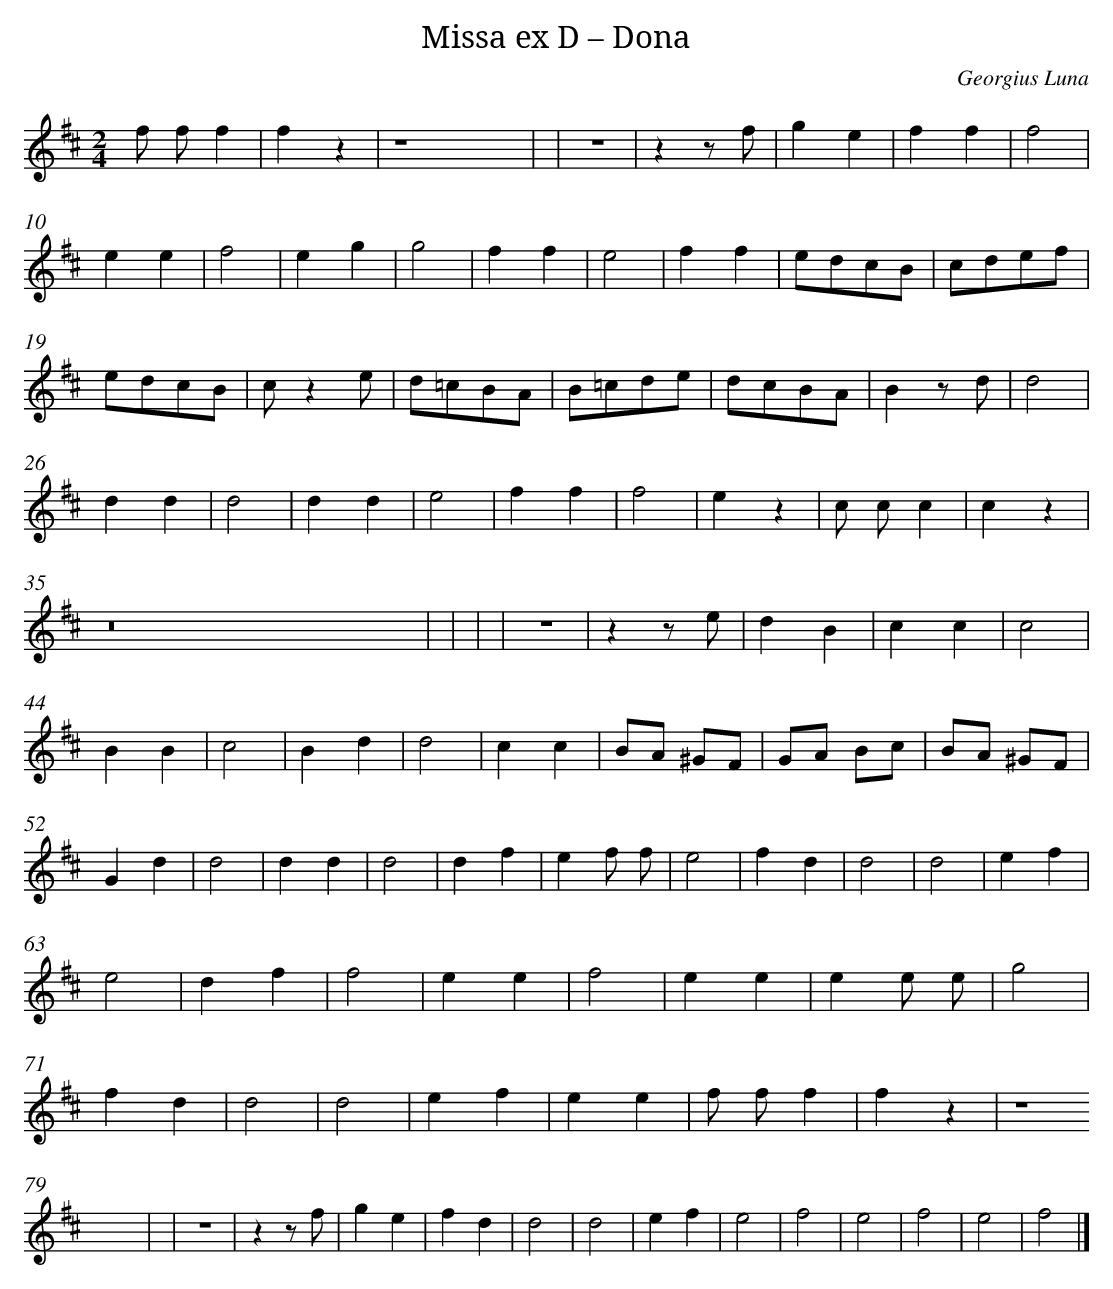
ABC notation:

X:1
T: Missa ex D – Dona
C: Georgius Luna
L: 1/4
M: 2/4
V: 1 clef=treble
V: 2 clef=treble
V: 3 clef=treble
V: 4 clef=treble
V: 5 clef=treble
V: 6 clef=treble
V: 7
V: 8 clef=tenor
V: 9 clef=treble
V: 10 clef=treble
V: 11 clef=bass
K: D
[V:1] x2 |
[V:2] x2 |
[V:3] x2 |
[V:4] x2 |
[V:5] x2 |
[V:6] x2 |
[V:7] f/ f/f |
[V:8] x2 |
[V:9] x2 |
[V:10] x2 |
[V:11] x2 |
[V:1] x2 |
[V:2] x2 |
[V:3] x2 |
[V:4] x2 |
[V:5] x2 |
[V:6] x2 |
[V:7] fz |
[V:8] x2 |
[V:9] x2 |
[V:10] x2 |
[V:11] x2 |
[V:1] x2 |
[V:2] x2 |
[V:3] x2 |
[V:4] x2 |
[V:5] x2 |
[V:6] x2 |
[V:7] z4 |
[V:8] x2 |
[V:9] x2 |
[V:10] x2 |
[V:11] x2 |
[V:1] x2 |
[V:2] x2 |
[V:3] x2 |
[V:4] x2 |
[V:5] x2 |
[V:6] x2 |
[V:7]  |
[V:8] x2 |
[V:9] x2 |
[V:10] x2 |
[V:11] x2 |
[V:1] x2 |
[V:2] x2 |
[V:3] x2 |
[V:4] x2 |
[V:5] x2 |
[V:6] x2 |
[V:7] z2 |
[V:8] x2 |
[V:9] x2 |
[V:10] x2 |
[V:11] x2 |
[V:1] x2 |
[V:2] x2 |
[V:3] x2 |
[V:4] x2 |
[V:5] x2 |
[V:6] x2 |
[V:7] zz/ f/ |
[V:8] x2 |
[V:9] x2 |
[V:10] x2 |
[V:11] x2 |
[V:1] x2 |
[V:2] x2 |
[V:3] x2 |
[V:4] x2 |
[V:5] x2 |
[V:6] x2 |
[V:7] ge |
[V:8] x2 |
[V:9] x2 |
[V:10] x2 |
[V:11] x2 |
[V:1] x2 |
[V:2] x2 |
[V:3] x2 |
[V:4] x2 |
[V:5] x2 |
[V:6] x2 |
[V:7] ff |
[V:8] x2 |
[V:9] x2 |
[V:10] x2 |
[V:11] x2 |
[V:1] x2 |
[V:2] x2 |
[V:3] x2 |
[V:4] x2 |
[V:5] x2 |
[V:6] x2 |
[V:7] f2 |
[V:8] x2 |
[V:9] x2 |
[V:10] x2 |
[V:11] x2 |
[V:1] x2 |
[V:2] x2 |
[V:3] x2 |
[V:4] x2 |
[V:5] x2 |
[V:6] x2 |
[V:7] ee |
[V:8] x2 |
[V:9] x2 |
[V:10] x2 |
[V:11] x2 |
[V:1] x2 |
[V:2] x2 |
[V:3] x2 |
[V:4] x2 |
[V:5] x2 |
[V:6] x2 |
[V:7] f2 |
[V:8] x2 |
[V:9] x2 |
[V:10] x2 |
[V:11] x2 |
[V:1] x2 |
[V:2] x2 |
[V:3] x2 |
[V:4] x2 |
[V:5] x2 |
[V:6] x2 |
[V:7] eg |
[V:8] x2 |
[V:9] x2 |
[V:10] x2 |
[V:11] x2 |
[V:1] x2 |
[V:2] x2 |
[V:3] x2 |
[V:4] x2 |
[V:5] x2 |
[V:6] x2 |
[V:7] g2 |
[V:8] x2 |
[V:9] x2 |
[V:10] x2 |
[V:11] x2 |
[V:1] x2 |
[V:2] x2 |
[V:3] x2 |
[V:4] x2 |
[V:5] x2 |
[V:6] x2 |
[V:7] ff |
[V:8] x2 |
[V:9] x2 |
[V:10] x2 |
[V:11] x2 |
[V:1] x2 |
[V:2] x2 |
[V:3] x2 |
[V:4] x2 |
[V:5] x2 |
[V:6] x2 |
[V:7] e2 |
[V:8] x2 |
[V:9] x2 |
[V:10] x2 |
[V:11] x2 |
[V:1] x2 |
[V:2] x2 |
[V:3] x2 |
[V:4] x2 |
[V:5] x2 |
[V:6] x2 |
[V:7] ff |
[V:8] x2 |
[V:9] x2 |
[V:10] x2 |
[V:11] x2 |
[V:1] x2 |
[V:2] x2 |
[V:3] x2 |
[V:4] x2 |
[V:5] x2 |
[V:6] x2 |
[V:7] e/d/c/B/ |
[V:8] x2 |
[V:9] x2 |
[V:10] x2 |
[V:11] x2 |
[V:1] x2 |
[V:2] x2 |
[V:3] x2 |
[V:4] x2 |
[V:5] x2 |
[V:6] x2 |
[V:7] c/d/e/f/ |
[V:8] x2 |
[V:9] x2 |
[V:10] x2 |
[V:11] x2 |
[V:1] x2 |
[V:2] x2 |
[V:3] x2 |
[V:4] x2 |
[V:5] x2 |
[V:6] x2 |
[V:7] e/d/c/B/ |
[V:8] x2 |
[V:9] x2 |
[V:10] x2 |
[V:11] x2 |
[V:1] x2 |
[V:2] x2 |
[V:3] x2 |
[V:4] x2 |
[V:5] x2 |
[V:6] x2 |
[V:7] c/ze/ |
[V:8] x2 |
[V:9] x2 |
[V:10] x2 |
[V:11] x2 |
[V:1] x2 |
[V:2] x2 |
[V:3] x2 |
[V:4] x2 |
[V:5] x2 |
[V:6] x2 |
[V:7] d/=c/B/A/ |
[V:8] x2 |
[V:9] x2 |
[V:10] x2 |
[V:11] x2 |
[V:1] x2 |
[V:2] x2 |
[V:3] x2 |
[V:4] x2 |
[V:5] x2 |
[V:6] x2 |
[V:7] B/=c/d/e/ |
[V:8] x2 |
[V:9] x2 |
[V:10] x2 |
[V:11] x2 |
[V:1] x2 |
[V:2] x2 |
[V:3] x2 |
[V:4] x2 |
[V:5] x2 |
[V:6] x2 |
[V:7] d/c/B/A/ |
[V:8] x2 |
[V:9] x2 |
[V:10] x2 |
[V:11] x2 |
[V:1] x2 |
[V:2] x2 |
[V:3] x2 |
[V:4] x2 |
[V:5] x2 |
[V:6] x2 |
[V:7] Bz/ d/ |
[V:8] x2 |
[V:9] x2 |
[V:10] x2 |
[V:11] x2 |
[V:1] x2 |
[V:2] x2 |
[V:3] x2 |
[V:4] x2 |
[V:5] x2 |
[V:6] x2 |
[V:7] d2 |
[V:8] x2 |
[V:9] x2 |
[V:10] x2 |
[V:11] x2 |
[V:1] x2 |
[V:2] x2 |
[V:3] x2 |
[V:4] x2 |
[V:5] x2 |
[V:6] x2 |
[V:7] dd |
[V:8] x2 |
[V:9] x2 |
[V:10] x2 |
[V:11] x2 |
[V:1] x2 |
[V:2] x2 |
[V:3] x2 |
[V:4] x2 |
[V:5] x2 |
[V:6] x2 |
[V:7] d2 |
[V:8] x2 |
[V:9] x2 |
[V:10] x2 |
[V:11] x2 |
[V:1] x2 |
[V:2] x2 |
[V:3] x2 |
[V:4] x2 |
[V:5] x2 |
[V:6] x2 |
[V:7] dd |
[V:8] x2 |
[V:9] x2 |
[V:10] x2 |
[V:11] x2 |
[V:1] x2 |
[V:2] x2 |
[V:3] x2 |
[V:4] x2 |
[V:5] x2 |
[V:6] x2 |
[V:7] e2 |
[V:8] x2 |
[V:9] x2 |
[V:10] x2 |
[V:11] x2 |
[V:1] x2 |
[V:2] x2 |
[V:3] x2 |
[V:4] x2 |
[V:5] x2 |
[V:6] x2 |
[V:7] ff |
[V:8] x2 |
[V:9] x2 |
[V:10] x2 |
[V:11] x2 |
[V:1] x2 |
[V:2] x2 |
[V:3] x2 |
[V:4] x2 |
[V:5] x2 |
[V:6] x2 |
[V:7] f2 |
[V:8] x2 |
[V:9] x2 |
[V:10] x2 |
[V:11] x2 |
[V:1] x2 |
[V:2] x2 |
[V:3] x2 |
[V:4] x2 |
[V:5] x2 |
[V:6] x2 |
[V:7] ez |
[V:8] x2 |
[V:9] x2 |
[V:10] x2 |
[V:11] x2 |
[V:1] x2 |
[V:2] x2 |
[V:3] x2 |
[V:4] x2 |
[V:5] x2 |
[V:6] x2 |
[V:7] c/ c/c |
[V:8] x2 |
[V:9] x2 |
[V:10] x2 |
[V:11] x2 |
[V:1] x2 |
[V:2] x2 |
[V:3] x2 |
[V:4] x2 |
[V:5] x2 |
[V:6] x2 |
[V:7] cz |
[V:8] x2 |
[V:9] x2 |
[V:10] x2 |
[V:11] x2 |
[V:1] x2 |
[V:2] x2 |
[V:3] x2 |
[V:4] x2 |
[V:5] x2 |
[V:6] x2 |
[V:7] z8 |
[V:8] x2 |
[V:9] x2 |
[V:10] x2 |
[V:11] x2 |
[V:1] x2 |
[V:2] x2 |
[V:3] x2 |
[V:4] x2 |
[V:5] x2 |
[V:6] x2 |
[V:7]  |
[V:8] x2 |
[V:9] x2 |
[V:10] x2 |
[V:11] x2 |
[V:1] x2 |
[V:2] x2 |
[V:3] x2 |
[V:4] x2 |
[V:5] x2 |
[V:6] x2 |
[V:7]  |
[V:8] x2 |
[V:9] x2 |
[V:10] x2 |
[V:11] x2 |
[V:1] x2 |
[V:2] x2 |
[V:3] x2 |
[V:4] x2 |
[V:5] x2 |
[V:6] x2 |
[V:7]  |
[V:8] x2 |
[V:9] x2 |
[V:10] x2 |
[V:11] x2 |
[V:1] x2 |
[V:2] x2 |
[V:3] x2 |
[V:4] x2 |
[V:5] x2 |
[V:6] x2 |
[V:7] z2 |
[V:8] x2 |
[V:9] x2 |
[V:10] x2 |
[V:11] x2 |
[V:1] x2 |
[V:2] x2 |
[V:3] x2 |
[V:4] x2 |
[V:5] x2 |
[V:6] x2 |
[V:7] zz/ e/ |
[V:8] x2 |
[V:9] x2 |
[V:10] x2 |
[V:11] x2 |
[V:1] x2 |
[V:2] x2 |
[V:3] x2 |
[V:4] x2 |
[V:5] x2 |
[V:6] x2 |
[V:7] dB |
[V:8] x2 |
[V:9] x2 |
[V:10] x2 |
[V:11] x2 |
[V:1] x2 |
[V:2] x2 |
[V:3] x2 |
[V:4] x2 |
[V:5] x2 |
[V:6] x2 |
[V:7] cc |
[V:8] x2 |
[V:9] x2 |
[V:10] x2 |
[V:11] x2 |
[V:1] x2 |
[V:2] x2 |
[V:3] x2 |
[V:4] x2 |
[V:5] x2 |
[V:6] x2 |
[V:7] c2 |
[V:8] x2 |
[V:9] x2 |
[V:10] x2 |
[V:11] x2 |
[V:1] x2 |
[V:2] x2 |
[V:3] x2 |
[V:4] x2 |
[V:5] x2 |
[V:6] x2 |
[V:7] BB |
[V:8] x2 |
[V:9] x2 |
[V:10] x2 |
[V:11] x2 |
[V:1] x2 |
[V:2] x2 |
[V:3] x2 |
[V:4] x2 |
[V:5] x2 |
[V:6] x2 |
[V:7] c2 |
[V:8] x2 |
[V:9] x2 |
[V:10] x2 |
[V:11] x2 |
[V:1] x2 |
[V:2] x2 |
[V:3] x2 |
[V:4] x2 |
[V:5] x2 |
[V:6] x2 |
[V:7] Bd |
[V:8] x2 |
[V:9] x2 |
[V:10] x2 |
[V:11] x2 |
[V:1] x2 |
[V:2] x2 |
[V:3] x2 |
[V:4] x2 |
[V:5] x2 |
[V:6] x2 |
[V:7] d2 |
[V:8] x2 |
[V:9] x2 |
[V:10] x2 |
[V:11] x2 |
[V:1] x2 |
[V:2] x2 |
[V:3] x2 |
[V:4] x2 |
[V:5] x2 |
[V:6] x2 |
[V:7] cc |
[V:8] x2 |
[V:9] x2 |
[V:10] x2 |
[V:11] x2 |
[V:1] x2 |
[V:2] x2 |
[V:3] x2 |
[V:4] x2 |
[V:5] x2 |
[V:6] x2 |
[V:7] B/A/ ^G/F/ |
[V:8] x2 |
[V:9] x2 |
[V:10] x2 |
[V:11] x2 |
[V:1] x2 |
[V:2] x2 |
[V:3] x2 |
[V:4] x2 |
[V:5] x2 |
[V:6] x2 |
[V:7] G/A/ B/c/ |
[V:8] x2 |
[V:9] x2 |
[V:10] x2 |
[V:11] x2 |
[V:1] x2 |
[V:2] x2 |
[V:3] x2 |
[V:4] x2 |
[V:5] x2 |
[V:6] x2 |
[V:7] B/A/ ^G/F/ |
[V:8] x2 |
[V:9] x2 |
[V:10] x2 |
[V:11] x2 |
[V:1] x2 |
[V:2] x2 |
[V:3] x2 |
[V:4] x2 |
[V:5] x2 |
[V:6] x2 |
[V:7] Gd |
[V:8] x2 |
[V:9] x2 |
[V:10] x2 |
[V:11] x2 |
[V:1] x2 |
[V:2] x2 |
[V:3] x2 |
[V:4] x2 |
[V:5] x2 |
[V:6] x2 |
[V:7] d2 |
[V:8] x2 |
[V:9] x2 |
[V:10] x2 |
[V:11] x2 |
[V:1] x2 |
[V:2] x2 |
[V:3] x2 |
[V:4] x2 |
[V:5] x2 |
[V:6] x2 |
[V:7] dd |
[V:8] x2 |
[V:9] x2 |
[V:10] x2 |
[V:11] x2 |
[V:1] x2 |
[V:2] x2 |
[V:3] x2 |
[V:4] x2 |
[V:5] x2 |
[V:6] x2 |
[V:7] d2 |
[V:8] x2 |
[V:9] x2 |
[V:10] x2 |
[V:11] x2 |
[V:1] x2 |
[V:2] x2 |
[V:3] x2 |
[V:4] x2 |
[V:5] x2 |
[V:6] x2 |
[V:7] df |
[V:8] x2 |
[V:9] x2 |
[V:10] x2 |
[V:11] x2 |
[V:1] x2 |
[V:2] x2 |
[V:3] x2 |
[V:4] x2 |
[V:5] x2 |
[V:6] x2 |
[V:7] ef/ f/ |
[V:8] x2 |
[V:9] x2 |
[V:10] x2 |
[V:11] x2 |
[V:1] x2 |
[V:2] x2 |
[V:3] x2 |
[V:4] x2 |
[V:5] x2 |
[V:6] x2 |
[V:7] e2 |
[V:8] x2 |
[V:9] x2 |
[V:10] x2 |
[V:11] x2 |
[V:1] x2 |
[V:2] x2 |
[V:3] x2 |
[V:4] x2 |
[V:5] x2 |
[V:6] x2 |
[V:7] fd |
[V:8] x2 |
[V:9] x2 |
[V:10] x2 |
[V:11] x2 |
[V:1] x2 |
[V:2] x2 |
[V:3] x2 |
[V:4] x2 |
[V:5] x2 |
[V:6] x2 |
[V:7] d2 |
[V:8] x2 |
[V:9] x2 |
[V:10] x2 |
[V:11] x2 |
[V:1] x2 |
[V:2] x2 |
[V:3] x2 |
[V:4] x2 |
[V:5] x2 |
[V:6] x2 |
[V:7] d2 |
[V:8] x2 |
[V:9] x2 |
[V:10] x2 |
[V:11] x2 |
[V:1] x2 |
[V:2] x2 |
[V:3] x2 |
[V:4] x2 |
[V:5] x2 |
[V:6] x2 |
[V:7] ef |
[V:8] x2 |
[V:9] x2 |
[V:10] x2 |
[V:11] x2 |
[V:1] x2 |
[V:2] x2 |
[V:3] x2 |
[V:4] x2 |
[V:5] x2 |
[V:6] x2 |
[V:7] e2 |
[V:8] x2 |
[V:9] x2 |
[V:10] x2 |
[V:11] x2 |
[V:1] x2 |
[V:2] x2 |
[V:3] x2 |
[V:4] x2 |
[V:5] x2 |
[V:6] x2 |
[V:7] df |
[V:8] x2 |
[V:9] x2 |
[V:10] x2 |
[V:11] x2 |
[V:1] x2 |
[V:2] x2 |
[V:3] x2 |
[V:4] x2 |
[V:5] x2 |
[V:6] x2 |
[V:7] f2 |
[V:8] x2 |
[V:9] x2 |
[V:10] x2 |
[V:11] x2 |
[V:1] x2 |
[V:2] x2 |
[V:3] x2 |
[V:4] x2 |
[V:5] x2 |
[V:6] x2 |
[V:7] ee |
[V:8] x2 |
[V:9] x2 |
[V:10] x2 |
[V:11] x2 |
[V:1] x2 |
[V:2] x2 |
[V:3] x2 |
[V:4] x2 |
[V:5] x2 |
[V:6] x2 |
[V:7] f2 |
[V:8] x2 |
[V:9] x2 |
[V:10] x2 |
[V:11] x2 |
[V:1] x2 |
[V:2] x2 |
[V:3] x2 |
[V:4] x2 |
[V:5] x2 |
[V:6] x2 |
[V:7] ee |
[V:8] x2 |
[V:9] x2 |
[V:10] x2 |
[V:11] x2 |
[V:1] x2 |
[V:2] x2 |
[V:3] x2 |
[V:4] x2 |
[V:5] x2 |
[V:6] x2 |
[V:7] ee/ e/ |
[V:8] x2 |
[V:9] x2 |
[V:10] x2 |
[V:11] x2 |
[V:1] x2 |
[V:2] x2 |
[V:3] x2 |
[V:4] x2 |
[V:5] x2 |
[V:6] x2 |
[V:7] g2 |
[V:8] x2 |
[V:9] x2 |
[V:10] x2 |
[V:11] x2 |
[V:1] x2 |
[V:2] x2 |
[V:3] x2 |
[V:4] x2 |
[V:5] x2 |
[V:6] x2 |
[V:7] fd |
[V:8] x2 |
[V:9] x2 |
[V:10] x2 |
[V:11] x2 |
[V:1] x2 |
[V:2] x2 |
[V:3] x2 |
[V:4] x2 |
[V:5] x2 |
[V:6] x2 |
[V:7] d2 |
[V:8] x2 |
[V:9] x2 |
[V:10] x2 |
[V:11] x2 |
[V:1] x2 |
[V:2] x2 |
[V:3] x2 |
[V:4] x2 |
[V:5] x2 |
[V:6] x2 |
[V:7] d2 |
[V:8] x2 |
[V:9] x2 |
[V:10] x2 |
[V:11] x2 |
[V:1] x2 |
[V:2] x2 |
[V:3] x2 |
[V:4] x2 |
[V:5] x2 |
[V:6] x2 |
[V:7] ef |
[V:8] x2 |
[V:9] x2 |
[V:10] x2 |
[V:11] x2 |
[V:1] x2 |
[V:2] x2 |
[V:3] x2 |
[V:4] x2 |
[V:5] x2 |
[V:6] x2 |
[V:7] ee |
[V:8] x2 |
[V:9] x2 |
[V:10] x2 |
[V:11] x2 |
[V:1] x2 |
[V:2] x2 |
[V:3] x2 |
[V:4] x2 |
[V:5] x2 |
[V:6] x2 |
[V:7] f/ f/f |
[V:8] x2 |
[V:9] x2 |
[V:10] x2 |
[V:11] x2 |
[V:1] x2 |
[V:2] x2 |
[V:3] x2 |
[V:4] x2 |
[V:5] x2 |
[V:6] x2 |
[V:7] fz |
[V:8] x2 |
[V:9] x2 |
[V:10] x2 |
[V:11] x2 |
[V:1] x2 |
[V:2] x2 |
[V:3] x2 |
[V:4] x2 |
[V:5] x2 |
[V:6] x2 |
[V:7] z4 |
[V:8] x2 |
[V:9] x2 |
[V:10] x2 |
[V:11] x2 |
[V:1] x2 |
[V:2] x2 |
[V:3] x2 |
[V:4] x2 |
[V:5] x2 |
[V:6] x2 |
[V:7]  |
[V:8] x2 |
[V:9] x2 |
[V:10] x2 |
[V:11] x2 |
[V:1] x2 |
[V:2] x2 |
[V:3] x2 |
[V:4] x2 |
[V:5] x2 |
[V:6] x2 |
[V:7] z2 |
[V:8] x2 |
[V:9] x2 |
[V:10] x2 |
[V:11] x2 |
[V:1] x2 |
[V:2] x2 |
[V:3] x2 |
[V:4] x2 |
[V:5] x2 |
[V:6] x2 |
[V:7] zz/ f/ |
[V:8] x2 |
[V:9] x2 |
[V:10] x2 |
[V:11] x2 |
[V:1] x2 |
[V:2] x2 |
[V:3] x2 |
[V:4] x2 |
[V:5] x2 |
[V:6] x2 |
[V:7] ge |
[V:8] x2 |
[V:9] x2 |
[V:10] x2 |
[V:11] x2 |
[V:1] x2 |
[V:2] x2 |
[V:3] x2 |
[V:4] x2 |
[V:5] x2 |
[V:6] x2 |
[V:7] fd |
[V:8] x2 |
[V:9] x2 |
[V:10] x2 |
[V:11] x2 |
[V:1] x2 |
[V:2] x2 |
[V:3] x2 |
[V:4] x2 |
[V:5] x2 |
[V:6] x2 |
[V:7] d2 |
[V:8] x2 |
[V:9] x2 |
[V:10] x2 |
[V:11] x2 |
[V:1] x2 |
[V:2] x2 |
[V:3] x2 |
[V:4] x2 |
[V:5] x2 |
[V:6] x2 |
[V:7] d2 |
[V:8] x2 |
[V:9] x2 |
[V:10] x2 |
[V:11] x2 |
[V:1] x2 |
[V:2] x2 |
[V:3] x2 |
[V:4] x2 |
[V:5] x2 |
[V:6] x2 |
[V:7] ef |
[V:8] x2 |
[V:9] x2 |
[V:10] x2 |
[V:11] x2 |
[V:1] x2 |
[V:2] x2 |
[V:3] x2 |
[V:4] x2 |
[V:5] x2 |
[V:6] x2 |
[V:7] e2 |
[V:8] x2 |
[V:9] x2 |
[V:10] x2 |
[V:11] x2 |
[V:1] x2 |
[V:2] x2 |
[V:3] x2 |
[V:4] x2 |
[V:5] x2 |
[V:6] x2 |
[V:7] f2 |
[V:8] x2 |
[V:9] x2 |
[V:10] x2 |
[V:11] x2 |
[V:1] x2 |
[V:2] x2 |
[V:3] x2 |
[V:4] x2 |
[V:5] x2 |
[V:6] x2 |
[V:7] e2 |
[V:8] x2 |
[V:9] x2 |
[V:10] x2 |
[V:11] x2 |
[V:1] x2 |
[V:2] x2 |
[V:3] x2 |
[V:4] x2 |
[V:5] x2 |
[V:6] x2 |
[V:7] f2 |
[V:8] x2 |
[V:9] x2 |
[V:10] x2 |
[V:11] x2 |
[V:1] x2 |
[V:2] x2 |
[V:3] x2 |
[V:4] x2 |
[V:5] x2 |
[V:6] x2 |
[V:7] e2 |
[V:8] x2 |
[V:9] x2 |
[V:10] x2 |
[V:11] x2 |
[V:1] x2 |]
[V:2] x2 |]
[V:3] x2 |]
[V:4] x2 |]
[V:5] x2 |]
[V:6] x2 |]
[V:7] f2 |]
[V:8] x2 |]
[V:9] x2 |]
[V:10] x2 |]
[V:11] x2 |]
